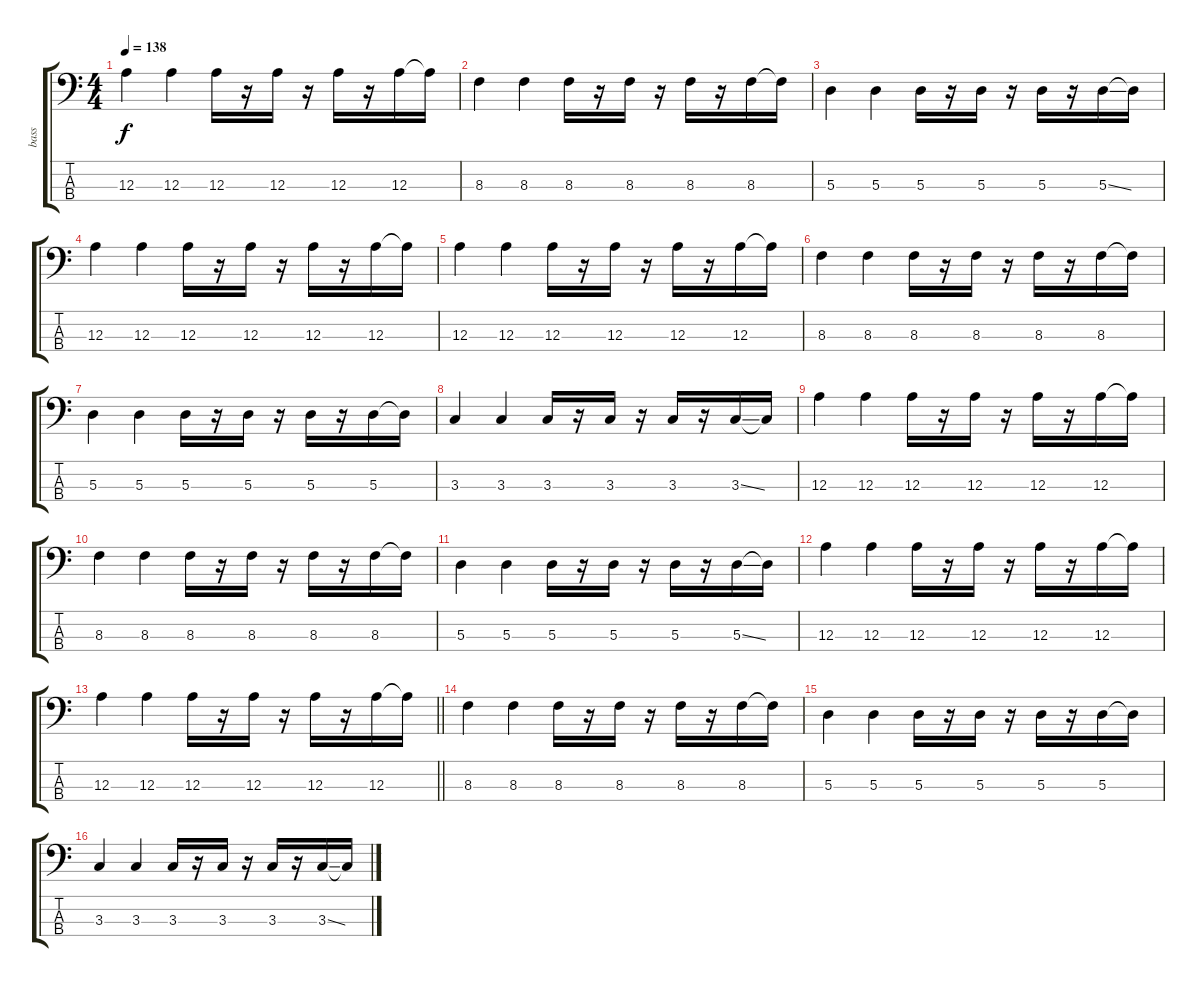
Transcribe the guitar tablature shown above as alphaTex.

\track ("bass" "bass") {instrument acousticbass}
\staff {score tabs}
\tuning (G2 D2 A1 E1) {hide}
\ts (4 4)
\tempo 138
\clef f4
\ks c
12.3.4{dy f} 12.3.4 12.3.16 r.16 12.3.16 r.16 12.3.16 r.16 12.3.16 12.3{t}.16 |
8.3.4 8.3.4 8.3.16 r.16 8.3.16 r.16 8.3.16 r.16 8.3.16 8.3{t}.16 |
5.3.4 5.3.4 5.3.16 r.16 5.3.16 r.16 5.3.16 r.16 5.3{ss}.16 5.3{t}.16 |
12.3.4 12.3.4 12.3.16 r.16 12.3.16 r.16 12.3.16 r.16 12.3.16 12.3{t}.16 |
12.3.4 12.3.4 12.3.16 r.16 12.3.16 r.16 12.3.16 r.16 12.3.16 12.3{t}.16 |
8.3.4 8.3.4 8.3.16 r.16 8.3.16 r.16 8.3.16 r.16 8.3.16 8.3{t}.16 |
5.3.4 5.3.4 5.3.16 r.16 5.3.16 r.16 5.3.16 r.16 5.3.16 5.3{t}.16 |
3.3.4 3.3.4 3.3.16 r.16 3.3.16 r.16 3.3.16 r.16 3.3{ss}.16 3.3{t}.16 |
12.3.4 12.3.4 12.3.16 r.16 12.3.16 r.16 12.3.16 r.16 12.3.16 12.3{t}.16 |
8.3.4 8.3.4 8.3.16 r.16 8.3.16 r.16 8.3.16 r.16 8.3.16 8.3{t}.16 |
5.3.4 5.3.4 5.3.16 r.16 5.3.16 r.16 5.3.16 r.16 5.3{ss}.16 5.3{t}.16 |
12.3.4 12.3.4 12.3.16 r.16 12.3.16 r.16 12.3.16 r.16 12.3.16 12.3{t}.16 |
\barLineRight lightlight
12.3.4 12.3.4 12.3.16 r.16 12.3.16 r.16 12.3.16 r.16 12.3.16 12.3{t}.16 |
8.3.4 8.3.4 8.3.16 r.16 8.3.16 r.16 8.3.16 r.16 8.3.16 8.3{t}.16 |
5.3.4 5.3.4 5.3.16 r.16 5.3.16 r.16 5.3.16 r.16 5.3.16 5.3{t}.16 |
3.3.4 3.3.4 3.3.16 r.16 3.3.16 r.16 3.3.16 r.16 3.3{ss}.16 3.3{t}.16
